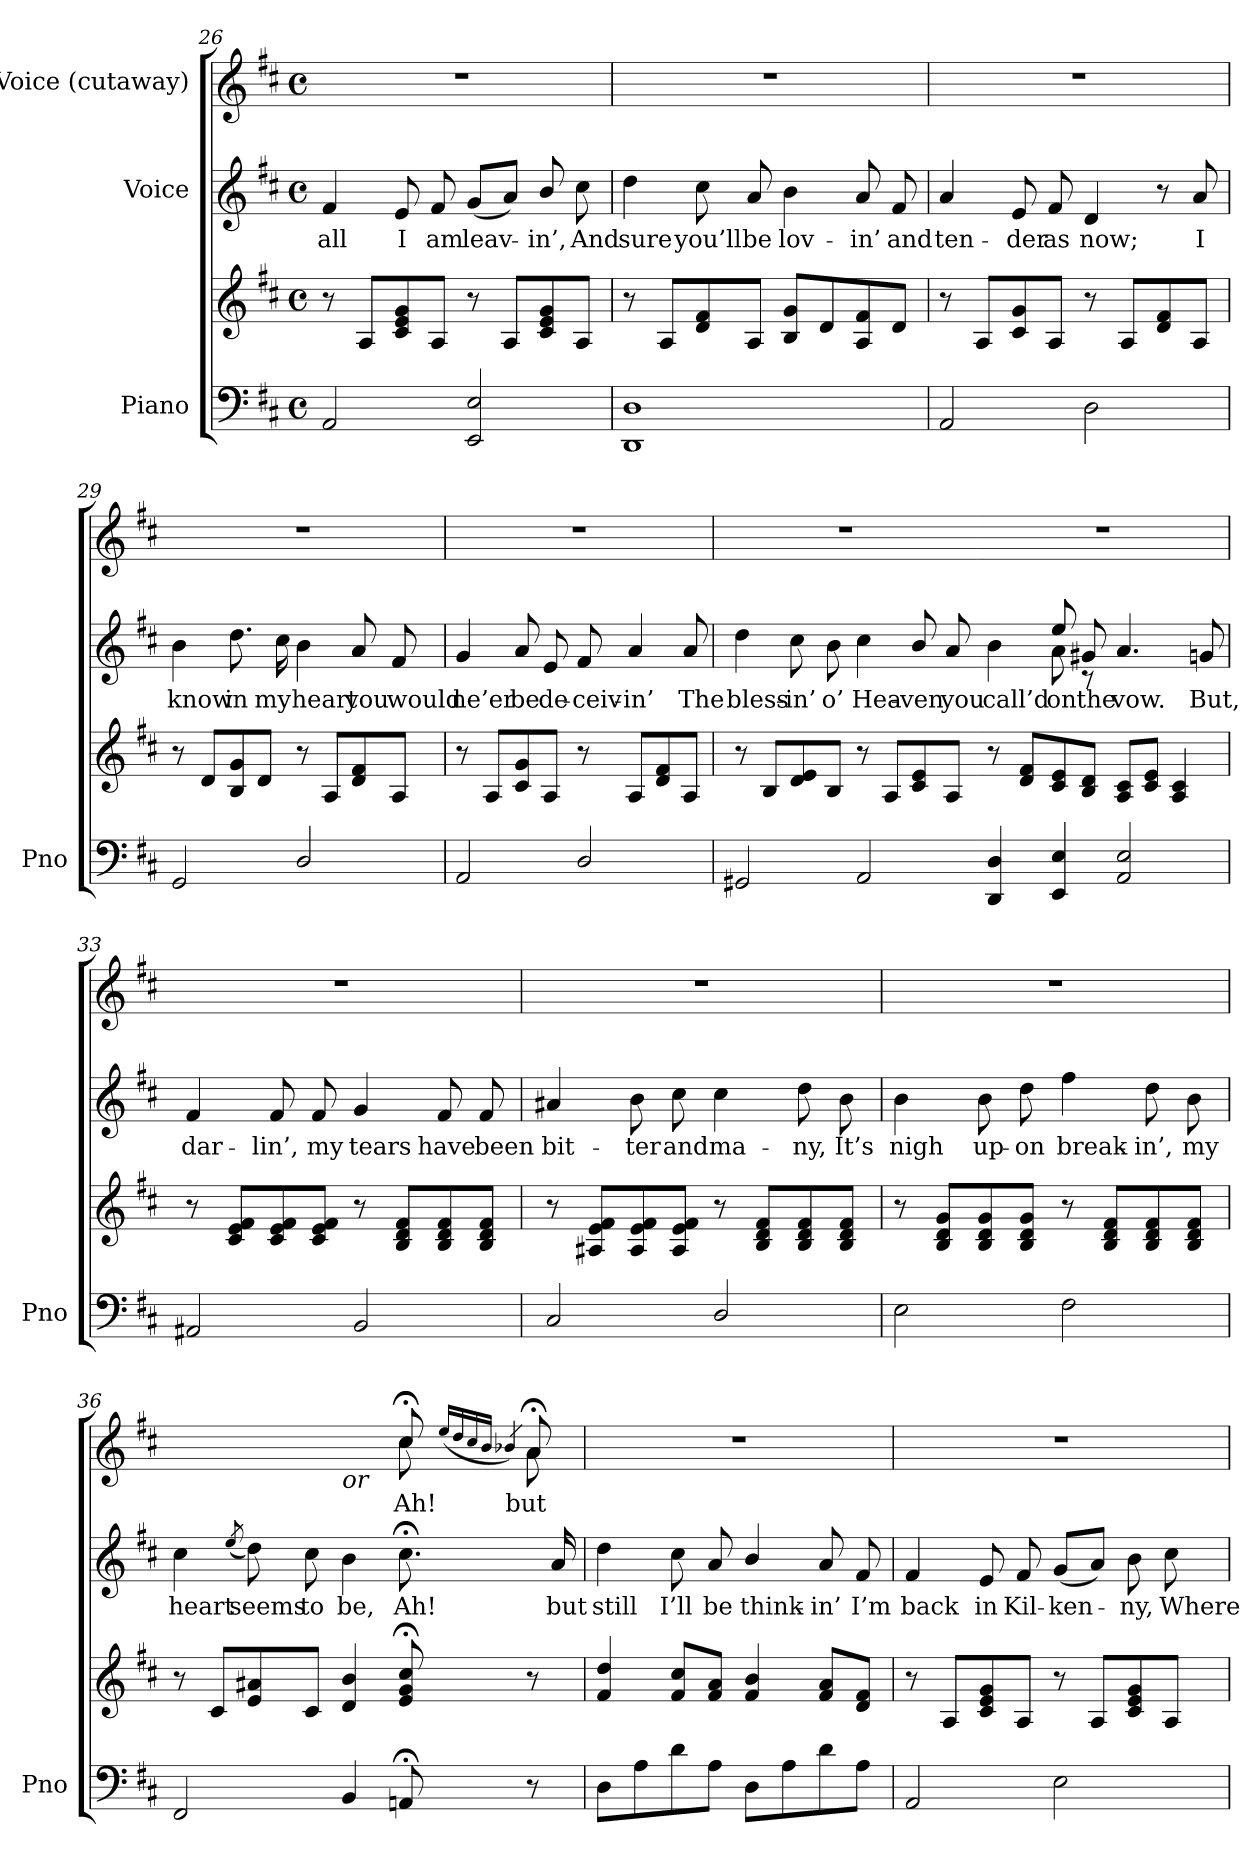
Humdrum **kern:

**kern	**kern	**kern	**text	**kern	**text
*part3	*part3	*part2	*part2	*part1	*part1
*staff4	*staff3	*staff2	*staff2	*staff1	*staff1
*I"Piano	*	*I"Voice	*	*I"Voice (cutaway)	*
*I'Pno	*	*	*	*	*
*clefF4	*clefG2	*clefG2	*	*clefG2	*
*k[f#c#]	*k[f#c#]	*k[f#c#]	*	*k[f#c#]	*
*M4/4	*M4/4	*M4/4	*	*M4/4	*
*met(c)	*met(c)	*met(c)	*	*met(c)	*
=26	=26	=26	=26	=26	=26
!	!	!	!LO:LY:b	!	!
2AA/	8r	4f#/	all	1r	.
.	8A/L	.	.	.	.
!	!	!	!LO:LY:b	!	!
.	8c#/ 8e/ 8g/	8e/	I	.	.
!	!	!	!LO:LY:b	!	!
.	8A/J	8f#/	am	.	.
!	!	!	!LO:LY:b	!	!
2EE/ 2E/	8r	(8g/L	leav-	.	.
.	8A/L	8a/J)	.	.	.
!	!	!	!LO:LY:b	!	!
.	8c#/ 8e/ 8g/	8b/	-in’,	.	.
!	!	!	!LO:LY:b	!	!
.	8A/J	8cc#\	And	.	.
=27	=27	=27	=27	=27	=27
!	!	!	!LO:LY:b	!	!
1DD 1D	8r	4dd\	sure	1r	.
.	8A/L	.	.	.	.
!	!	!	!LO:LY:b	!	!
.	8d/ 8f#/	8cc#\	you’ll	.	.
!	!	!	!LO:LY:b	!	!
.	8A/J	8a/	be	.	.
!	!	!	!LO:LY:b	!	!
.	8B/ 8g/L	4b\	lov-	.	.
.	8d/	.	.	.	.
!	!	!	!LO:LY:b	!	!
.	8A/ 8f#/	8a/	-in’	.	.
!	!	!	!LO:LY:b	!	!
.	8d/J	8f#/	and	.	.
=28	=28	=28	=28	=28	=28
!	!	!	!LO:LY:b	!	!
2AA/	8r	4a/	ten-	1r	.
.	8A/L	.	.	.	.
!	!	!	!LO:LY:b	!	!
.	8c#/ 8g/	8e/	-der	.	.
!	!	!	!LO:LY:b	!	!
.	8A/J	8f#/	as	.	.
!	!	!	!LO:LY:b	!	!
2D\	8r	4d/	now;	.	.
.	8A/L	.	.	.	.
.	8d/ 8f#/	8r	.	.	.
!	!	!	!LO:LY:b	!	!
.	8A/J	8a/	I	.	.
!!LO:LB:g=z
=29	=29	=29	=29	=29	=29
!	!	!	!LO:LY:b	!	!
2GG/	8r	4b\	know	1r	.
.	8d/L	.	.	.	.
!	!	!	!LO:LY:b	!	!
.	8B/ 8g/	8.dd\	in	.	.
.	8d/J	.	.	.	.
!	!	!	!LO:LY:b	!	!
.	.	16cc#\	my	.	.
!	!	!	!LO:LY:b	!	!
2D/	8r	4b\	heart	.	.
.	8A/L	.	.	.	.
!	!	!	!LO:LY:b	!	!
.	8d/ 8f#/	8a/	you	.	.
!	!	!	!LO:LY:b	!	!
.	8A/J	8f#/	would	.	.
=30	=30	=30	=30	=30	=30
!	!	!	!LO:LY:b	!	!
2AA/	8r	4g/	ne’er	1r	.
.	8A/L	.	.	.	.
!	!	!	!LO:LY:b	!	!
.	8c#/ 8g/	8a/	be	.	.
!	!	!	!LO:LY:b	!	!
.	8A/J	8e/	de-	.	.
!	!	!	!LO:LY:b	!	!
2D/	8r	8f#/	-ceiv-	.	.
!	!	!	!LO:LY:b	!	!
.	8A/L	4a/	-in’	.	.
.	8d/ 8f#/	.	.	.	.
!	!	!	!LO:LY:b	!	!
.	8A/J	8a/	The	.	.
=31	=31	=31	=31	=31	=31
!	!	!	!LO:LY:b	!	!
2GG#X/	8r	4dd\	bless-	1r	.
.	8B/L	.	.	.	.
!	!	!	!LO:LY:b	!	!
.	8d/ 8e/	8cc#\	-in’	.	.
!	!	!	!LO:LY:b	!	!
.	8B/J	8b\	o’	.	.
!	!	!	!LO:LY:b	!	!
2AA/	8r	4cc#\	Hea-	.	.
.	8A/L	.	.	.	.
!	!	!	!LO:LY:b	!	!
.	8c#/ 8e/	8b/	-ven	.	.
!	!	!	!LO:LY:b	!	!
.	8A/J	8a/	you	.	.
!!LO:LB:g=z
=32-	=32-	=32-	=32-	=32-	=32-
!	!	!	!LO:LY:b	!	!
*	*	*^	*	*	*
4DD/ 4D/	8r	4b\	4ryy	call’d	1r	.
.	8d/ 8f#/L	.	.	.	.	.
!	!	!	!	!LO:LY:b	!	!
4EE/ 4E/	8c#/ 8e/	8a\	8ee/	on	.	.
!	!	!	!	!LO:LY:b	!	!
.	8B/ 8d/J	8g#X/	8r	the	.	.
!	!	!	!	!LO:LY:b	!	!
2AA/ 2E/	8A/ 8c#/L	4.a/	2ryy	vow.	.	.
.	8c#/ 8e/J	.	.	.	.	.
.	4A/ 4c#/	.	.	.	.	.
!	!	!	!	!LO:LY:b	!	!
.	.	8gn/	.	But,	.	.
*	*	*v	*v	*	*	*
=33	=33	=33	=33	=33	=33
!	!	!	!LO:LY:b	!	!
2AA#X/	8r	4f#/	dar-	1r	.
.	8c#/ 8e/ 8f#/L	.	.	.	.
!	!	!	!LO:LY:b	!	!
.	8c#/ 8e/ 8f#/	8f#/	-lin’,	.	.
!	!	!	!LO:LY:b	!	!
.	8c#/ 8e/ 8f#/J	8f#/	my	.	.
!	!	!	!LO:LY:b	!	!
2BB/	8r	4g/	tears	.	.
.	8B/ 8d/ 8f#/L	.	.	.	.
!	!	!	!LO:LY:b	!	!
.	8B/ 8d/ 8f#/	8f#/	have	.	.
!	!	!	!LO:LY:b	!	!
.	8B/ 8d/ 8f#/J	8f#/	been	.	.
=34	=34	=34	=34	=34	=34
!	!	!	!LO:LY:b	!	!
2C#/	8r	4a#X/	bit-	1r	.
.	8A#X/ 8e/ 8f#/L	.	.	.	.
!	!	!	!LO:LY:b	!	!
.	8A#/ 8e/ 8f#/	8b\	-ter	.	.
!	!	!	!LO:LY:b	!	!
.	8A#/ 8e/ 8f#/J	8cc#\	and	.	.
!	!	!	!LO:LY:b	!	!
2D/	8r	4cc#\	ma-	.	.
.	8B/ 8d/ 8f#/L	.	.	.	.
!	!	!	!LO:LY:b	!	!
.	8B/ 8d/ 8f#/	8dd\	-ny,	.	.
!	!	!	!LO:LY:b	!	!
.	8B/ 8d/ 8f#/J	8b\	It’s	.	.
!!LO:PB:g=z
=35	=35	=35	=35	=35	=35
!	!	!	!LO:LY:b	!	!
2E\	8r	4b\	nigh	1r	.
.	8B/ 8d/ 8g/L	.	.	.	.
!	!	!	!LO:LY:b	!	!
.	8B/ 8d/ 8g/	8b\	up-	.	.
!	!	!	!LO:LY:b	!	!
.	8B/ 8d/ 8g/J	8dd\	-on	.	.
!	!	!	!LO:LY:b	!	!
2F#\	8r	4ff#\	break-	.	.
.	8B/ 8d/ 8f#/L	.	.	.	.
!	!	!	!LO:LY:b	!	!
.	8B/ 8d/ 8f#/	8dd\	-in’,	.	.
!	!	!	!LO:LY:b	!	!
.	8B/ 8d/ 8f#/J	8b\	my	.	.
=36	=36	=36	=36	=36	=36
!	!	!	!LO:LY:b	!	!
*	*	*	*	*^	*
2FF#/	8r	4cc#\	heart	2ryy	2ryy	.
.	8c#/L	.	.	.	.	.
.	.	(8qee/	.	.	.	.
!	!	!	!LO:LY:b	!	!	!
.	8e/ 8a#X/	8dd\)	seems	.	.	.
!	!	!	!LO:LY:b	!	!	!
.	8c#/J	8cc#\	to	.	.	.
!	!	!	!	!LO:TX:b:i:t=or	!	!
!	!	!	!LO:LY:b	!	!	!
4BB/	4d/ 4b/	4b\	be,	4ryy	4ryy	.
!	!	!	!LO:LY:b	!	!	!LO:LY:b
8AAn;/	8e/; 8g/; 8cc#/;	8.cc#;<\	Ah!	8cc#;</	8cc#\	Ah!
.	.	.	.	(16qee/LL	.	.
.	.	.	.	16qdd/	.	.
.	.	.	.	16qcc#/	.	.
.	.	.	.	16qb/JJ	.	.
.	.	.	.	4qb-X/)	.	.
!	!	!	!	!	!	!LO:LY:b
8r	8r	.	.	8a;</	8a\	but
!	!	!	!LO:LY:b	!	!	!
.	.	16a/	but	.	.	.
*	*	*	*	*v	*v	*
=37	=37	=37	=37	=37	=37
!	!	!	!LO:LY:b	!	!
8D\L	4f#/ 4dd/	4dd\	still	1r	.
8A\	.	.	.	.	.
!	!	!	!LO:LY:b	!	!
8d\	8f#/ 8cc#/L	8cc#\	I’ll	.	.
!	!	!	!LO:LY:b	!	!
8A\J	8f#/ 8a/J	8a/	be	.	.
!	!	!	!LO:LY:b	!	!
8D\L	4f#/ 4b/	4b/	think-	.	.
8A\	.	.	.	.	.
!	!	!	!LO:LY:b	!	!
8d\	8f#/ 8a/L	8a/	-in’	.	.
!	!	!	!LO:LY:b	!	!
8A\J	8d/ 8f#/J	8f#/	I’m	.	.
!!LO:LB:g=z
=38	=38	=38	=38	=38	=38
!	!	!	!LO:LY:b	!	!
2AA/	8r	4f#/	back	1r	.
.	8A/L	.	.	.	.
!	!	!	!LO:LY:b	!	!
.	8c#/ 8e/ 8g/	8e/	in	.	.
!	!	!	!LO:LY:b	!	!
.	8A/J	8f#/	Kil-	.	.
!	!	!	!LO:LY:b	!	!
2E\	8r	(8g/L	-ken-	.	.
.	8A/L	8a/J)	.	.	.
!	!	!	!LO:LY:b	!	!
.	8c#/ 8e/ 8g/	8b\	-ny,	.	.
!	!	!	!LO:LY:b	!	!
.	8A/J	8cc#\	Where-	.	.
=	=	=	=	=	=
*-	*-	*-	*-	*-	*-
